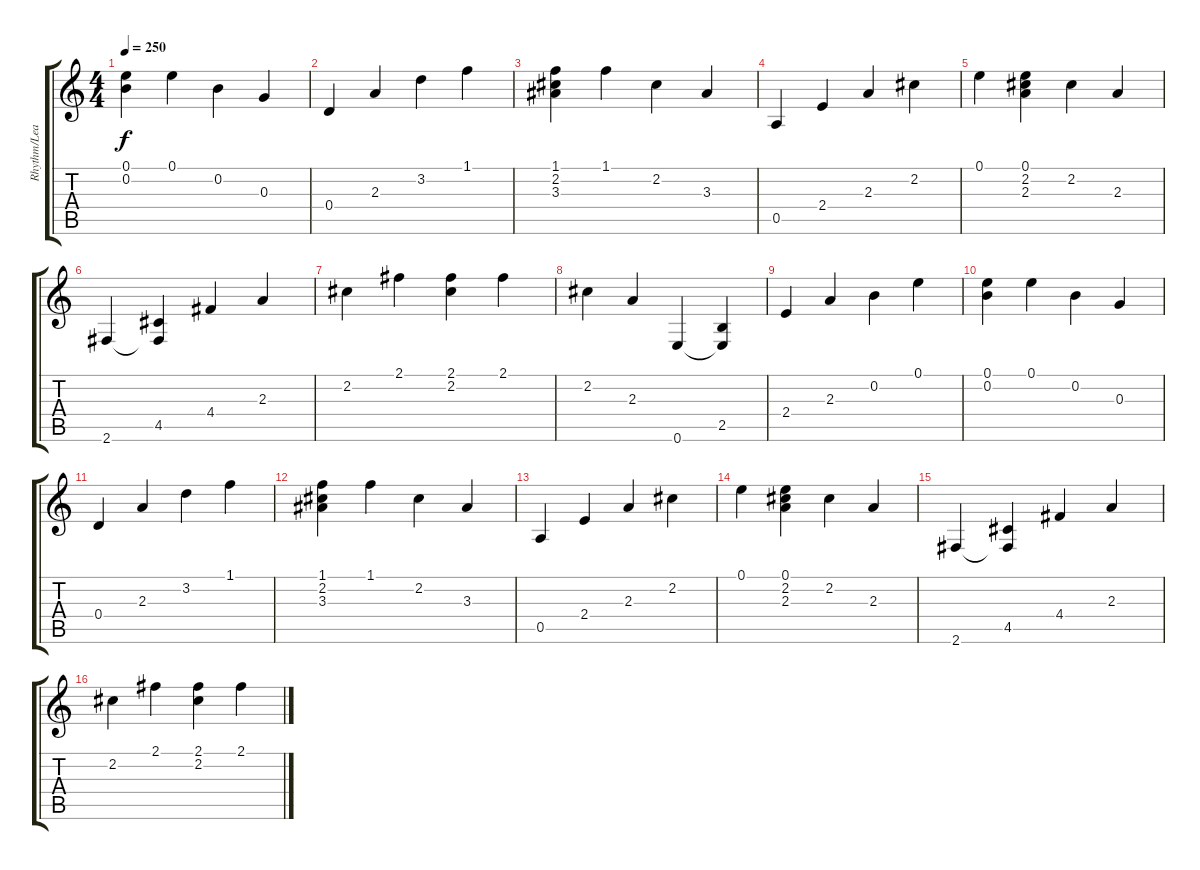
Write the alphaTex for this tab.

\track ("Rhythm/Lead" "Rhythm/Lea") {instrument distortionguitar}
\staff {score tabs}
\tuning (E4 B3 G3 D3 A2 E2) {hide}
\ts (4 4)
\tempo 250
\clef g2
\ks c
(0.1 0.2).4{dy f} 0.1.4 0.2.4 0.3.4 |
0.4.4 2.3.4 3.2.4 1.1.4 |
(1.1 2.2 3.3).4 1.1.4 2.2.4 3.3.4 |
0.5.4 2.4.4 2.3.4 2.2.4 |
0.1.4 (0.1 2.2 2.3).4 2.2.4 2.3.4 |
2.6.4 (4.5 2.6{t}).4 4.4.4 2.3.4 |
2.2.4 2.1.4 (2.1 2.2).4 2.1.4 |
2.2.4 2.3.4 0.6.4 (2.5 0.6{t}).4 |
2.4.4 2.3.4 0.2.4 0.1.4 |
(0.1 0.2).4 0.1.4 0.2.4 0.3.4 |
0.4.4 2.3.4 3.2.4 1.1.4 |
(1.1 2.2 3.3).4 1.1.4 2.2.4 3.3.4 |
0.5.4 2.4.4 2.3.4 2.2.4 |
0.1.4 (0.1 2.2 2.3).4 2.2.4 2.3.4 |
2.6.4 (4.5 2.6{t}).4 4.4.4 2.3.4 |
2.2.4 2.1.4 (2.1 2.2).4 2.1.4
